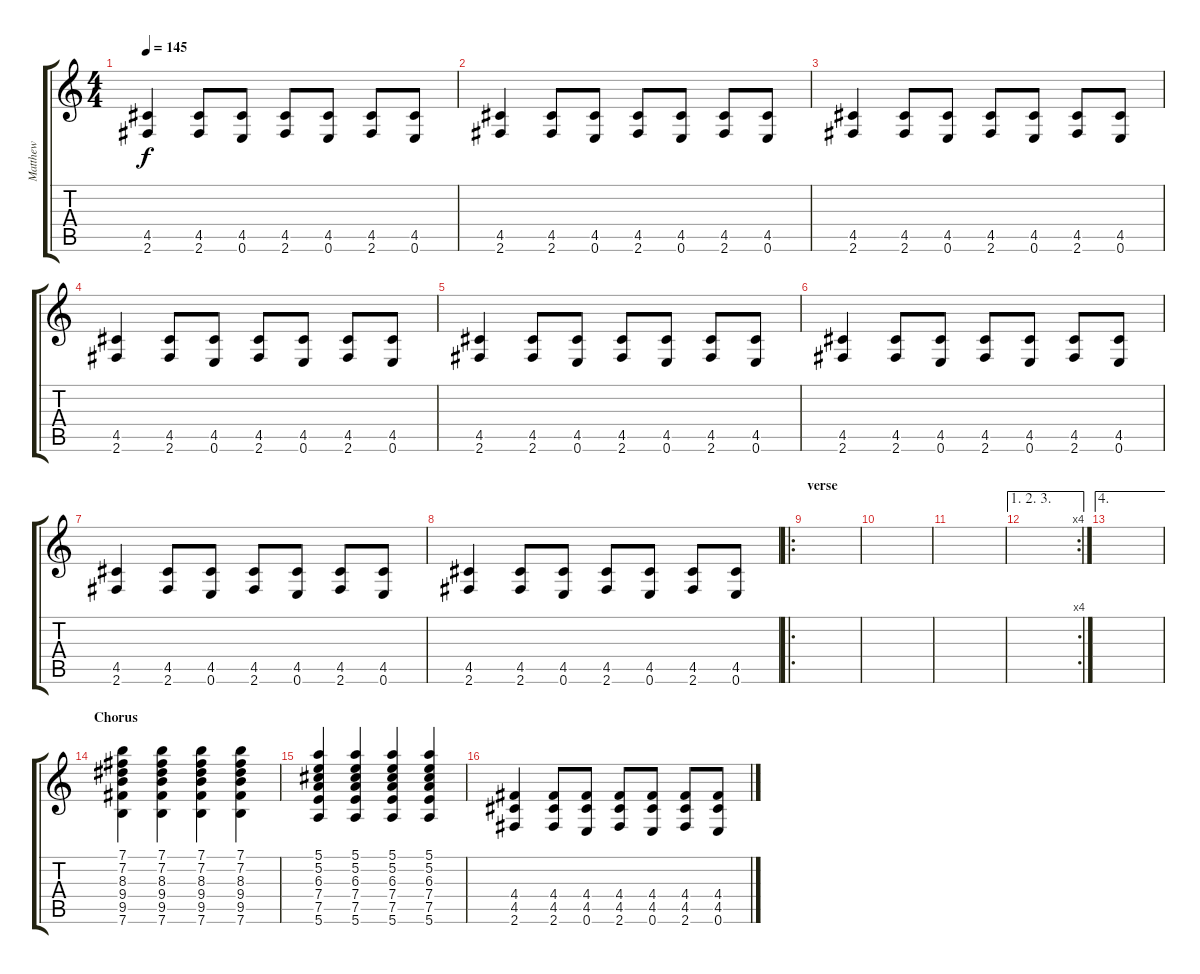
\track ("Matthew" "Matthew") {instrument electricguitarjazz}
\staff {score tabs}
\tuning (E4 B3 G3 D3 A2 E2) {hide}
\ts (4 4)
\tempo 145
\clef g2
\ks c
(4.5 2.6).4{dy f instrument electricguitarjazz} (4.5 2.6).8 (4.5 0.6).8 (4.5 2.6).8 (4.5 0.6).8 (4.5 2.6).8 (4.5 0.6).8 |
(4.5 2.6).4 (4.5 2.6).8 (4.5 0.6).8 (4.5 2.6).8 (4.5 0.6).8 (4.5 2.6).8 (4.5 0.6).8 |
(4.5 2.6).4 (4.5 2.6).8 (4.5 0.6).8 (4.5 2.6).8 (4.5 0.6).8 (4.5 2.6).8 (4.5 0.6).8 |
(4.5 2.6).4 (4.5 2.6).8 (4.5 0.6).8 (4.5 2.6).8 (4.5 0.6).8 (4.5 2.6).8 (4.5 0.6).8 |
(4.5 2.6).4 (4.5 2.6).8 (4.5 0.6).8 (4.5 2.6).8 (4.5 0.6).8 (4.5 2.6).8 (4.5 0.6).8 |
(4.5 2.6).4 (4.5 2.6).8 (4.5 0.6).8 (4.5 2.6).8 (4.5 0.6).8 (4.5 2.6).8 (4.5 0.6).8 |
(4.5 2.6).4 (4.5 2.6).8 (4.5 0.6).8 (4.5 2.6).8 (4.5 0.6).8 (4.5 2.6).8 (4.5 0.6).8 |
(4.5 2.6).4 (4.5 2.6).8 (4.5 0.6).8 (4.5 2.6).8 (4.5 0.6).8 (4.5 2.6).8 (4.5 0.6).8 |
\ro
\section ("" "verse")
|
|
|
\ae (1 2 3)
\rc 4
|
\ae 4
|
\section ("" "Chorus")
(7.1 7.2 8.3 9.4 9.5 7.6).4 (7.1 7.2 8.3 9.4 9.5 7.6).4 (7.1 7.2 8.3 9.4 9.5 7.6).4 (7.1 7.2 8.3 9.4 9.5 7.6).4 |
(5.1 5.2 6.3 7.4 7.5 5.6).4 (5.1 5.2 6.3 7.4 7.5 5.6).4 (5.1 5.2 6.3 7.4 7.5 5.6).4 (5.1 5.2 6.3 7.4 7.5 5.6).4 |
(4.4 4.5 2.6).4 (4.4 4.5 2.6).8 (4.4 4.5 0.6).8 (4.4 4.5 2.6).8 (4.4 4.5 0.6).8 (4.4 4.5 2.6).8 (4.4 4.5 0.6).8
